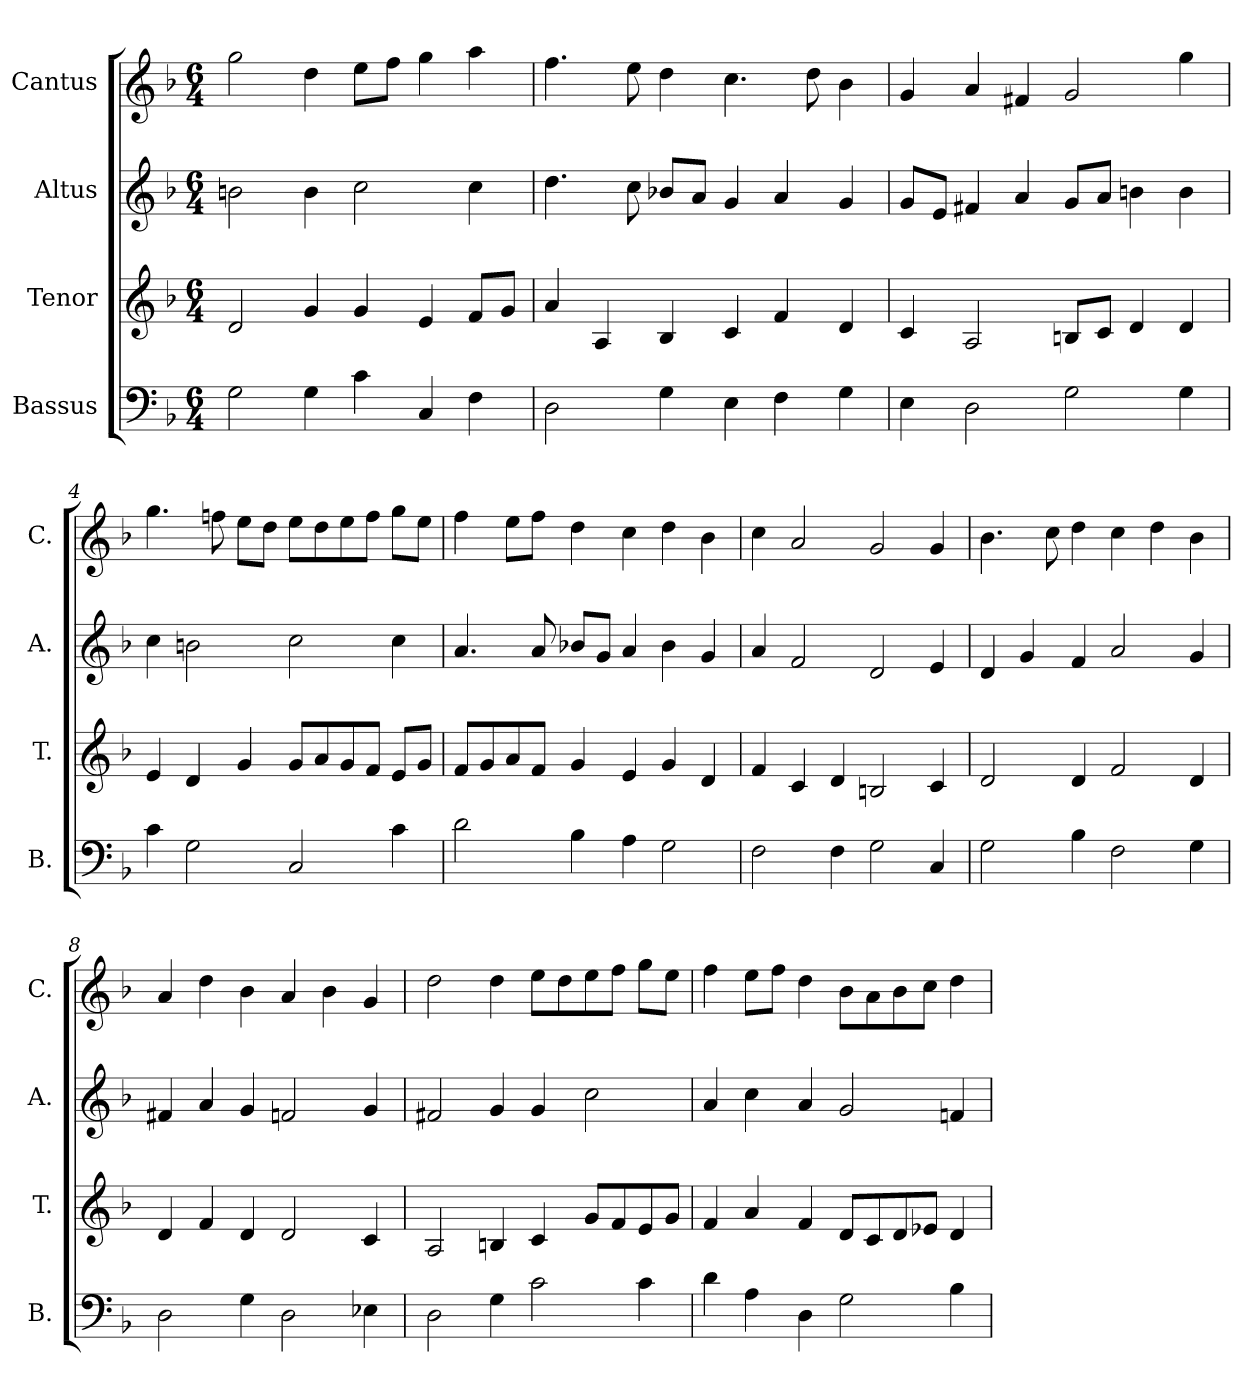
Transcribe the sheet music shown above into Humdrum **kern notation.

**kern	**kern	**kern	**kern
*part4	*part3	*part2	*part1
*staff4	*staff3	*staff2	*staff1
*I"Bassus	*I"Tenor	*I"Altus	*I"Cantus
*I'B.	*I'T.	*I'A.	*I'C.
*clefF4	*clefG2	*clefG2	*clefG2
*k[b-]	*k[b-]	*k[b-]	*k[b-]
*F:	*F:	*F:	*F:
*M6/4	*M6/4	*M6/4	*M6/4
=1	=1	=1	=1
2G\	2d/	2bn\	2gg\
4G\	4g/	4b\	4dd\
4c\	4g/	2cc\	8ee\L
.	.	.	8ff\J
4C/	4e/	.	4gg\
4F\	8f/L	4cc\	4aa\
.	8g/J	.	.
=2	=2	=2	=2
2D\	4a/	4.dd\	4.ff\
.	4A/	.	.
.	.	8cc\	8ee\
4G\	4B-/	8b-X/L	4dd\
.	.	8a/J	.
4E\	4c/	4g/	4.cc\
4F\	4f/	4a/	.
.	.	.	8dd\
4G\	4d/	4g/	4b-\
=3	=3	=3	=3
4E\	4c/	8g/L	4g/
.	.	8e/J	.
2D\	2A/	4f#X/	4a/
.	.	4a/	4f#X/
2G\	8Bn/L	8g/L	2g/
.	8c/J	8a/J	.
.	4d/	4bn\	.
4G\	4d/	4b\	4gg\
=4	=4	=4	=4
4c\	4e/	4cc\	4.gg\
2G\	4d/	2bn\	.
.	.	.	8ffn\
.	4g/	.	8ee\L
.	.	.	8dd\J
2C/	8g/L	2cc\	8ee\L
.	8a/	.	8dd\
.	8g/	.	8ee\
.	8f/J	.	8ff\J
4c\	8e/L	4cc\	8gg\L
.	8g/J	.	8ee\J
=5	=5	=5	=5
2d\	8f/L	4.a/	4ff\
.	8g/	.	.
.	8a/	.	8ee\L
.	8f/J	8a/	8ff\J
4B-\	4g/	8b-X/L	4dd\
.	.	8g/J	.
4A\	4e/	4a/	4cc\
2G\	4g/	4b-\	4dd\
.	4d/	4g/	4b-\
=6	=6	=6	=6
2F\	4f/	4a/	4cc\
.	4c/	2f/	2a/
4F\	4d/	.	.
2G\	2Bn/	2d/	2g/
4C/	4c/	4e/	4g/
=7	=7	=7	=7
2G\	2d/	4d/	4.b-\
.	.	4g/	.
.	.	.	8cc\
4B-\	4d/	4f/	4dd\
2F\	2f/	2a/	4cc\
.	.	.	4dd\
4G\	4d/	4g/	4b-\
!!LO:LB:g=z
=8	=8	=8	=8
2D\	4d/	4f#X/	4a/
.	4f/	4a/	4dd\
4G\	4d/	4g/	4b-\
2D\	2d/	2fn/	4a/
.	.	.	4b-\
4E-X\	4c/	4g/	4g/
=9	=9	=9	=9
2D\	2A/	2f#X/	2dd\
4G\	4Bn/	4g/	4dd\
2c\	4c/	4g/	8ee\L
.	.	.	8dd\
.	8g/L	2cc\	8ee\
.	8f/	.	8ff\J
4c\	8e/	.	8gg\L
.	8g/J	.	8ee\J
=10	=10	=10	=10
4d\	4f/	4a/	4ff\
4A\	4a/	4cc\	8ee\L
.	.	.	8ff\J
4D\	4f/	4a/	4dd\
2G\	8d/L	2g/	8b-\L
.	8c/	.	8a\
.	8d/	.	8b-\
.	8e-X/J	.	8cc\J
4B-\	4d/	4fn/	4dd\
=	=	=	=
*-	*-	*-	*-
